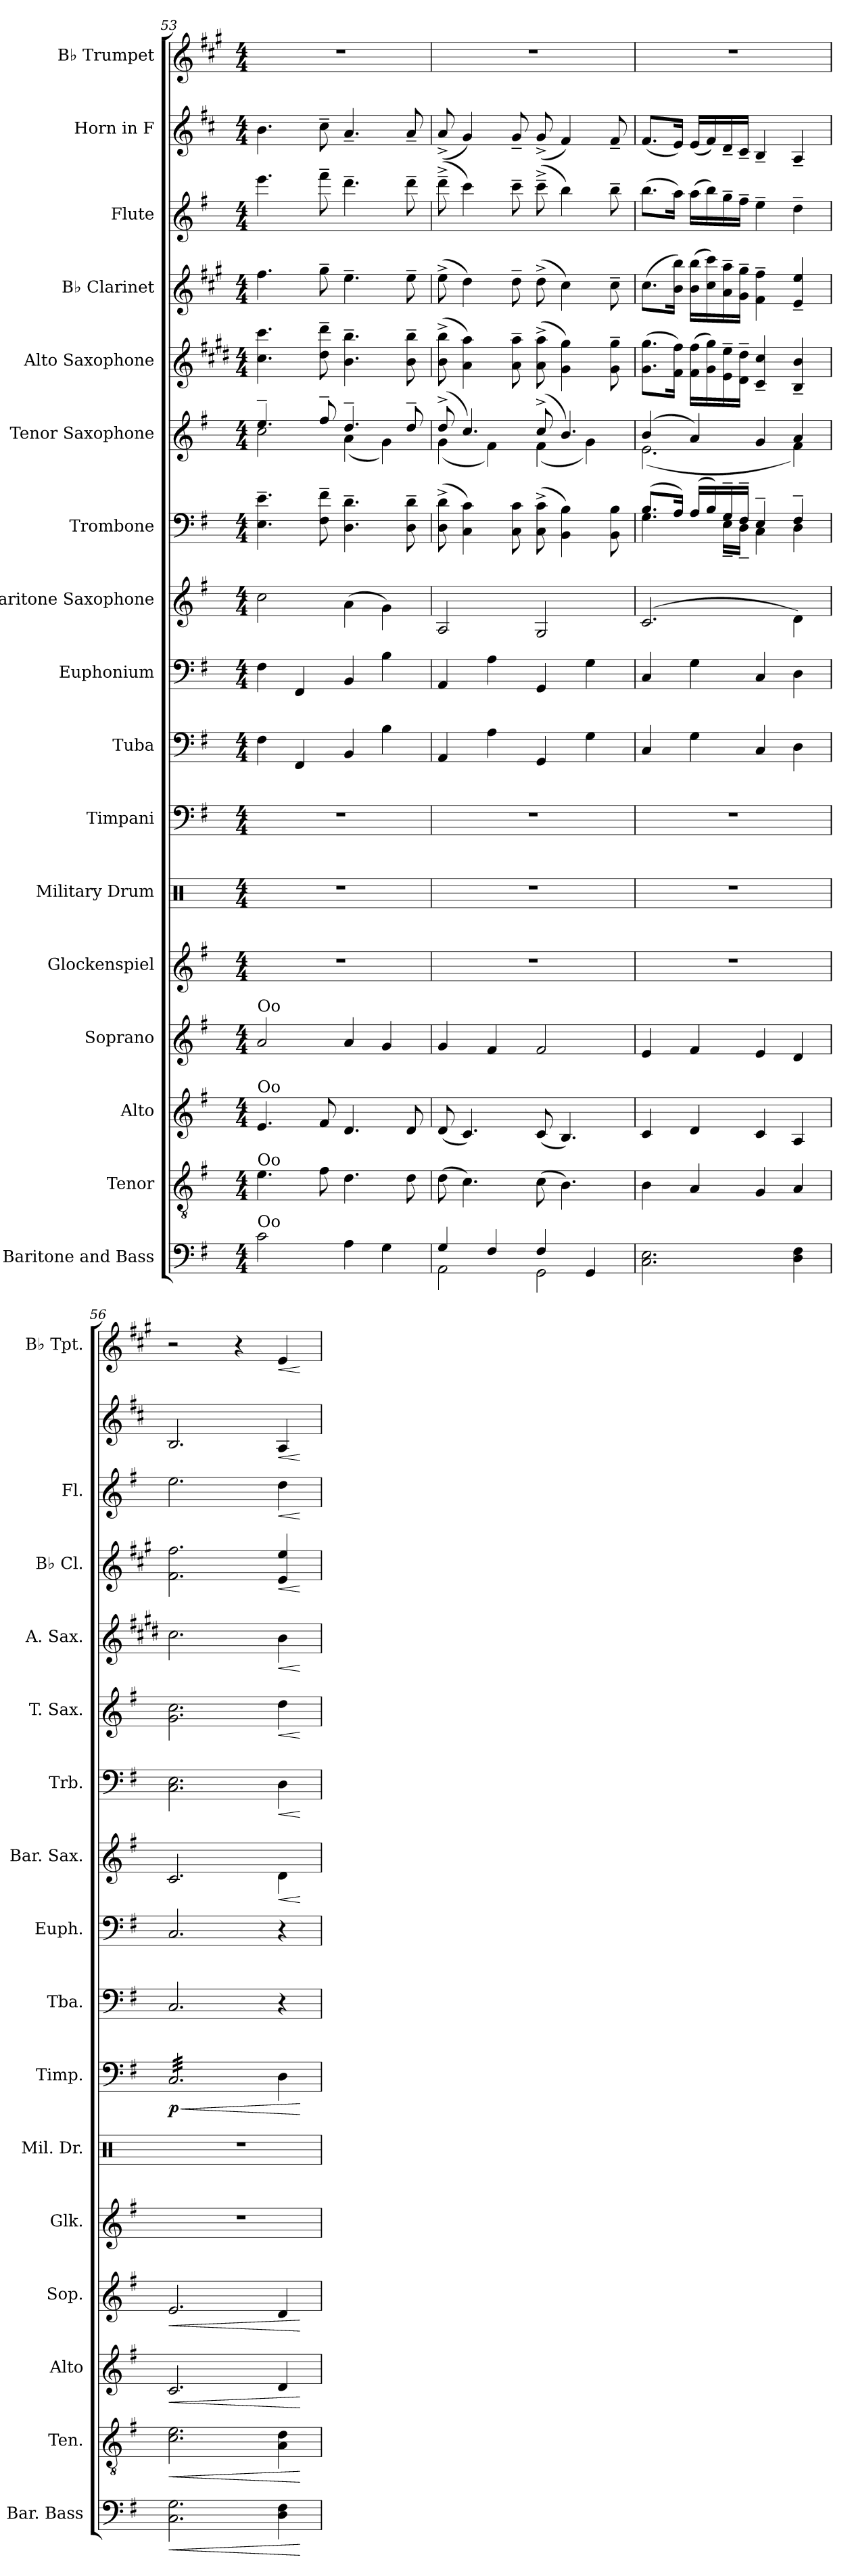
**kern	**dynam	**kern	**dynam	**kern	**dynam	**kern	**dynam	**kern	**kern	**kern	**dynam	**kern	**kern	**kern	**dynam	**kern	**dynam	**kern	**dynam	**kern	**dynam	**kern	**dynam	**kern	**dynam	**kern	**dynam	**kern	**dynam
*part17	*part17	*part16	*part16	*part15	*part15	*part14	*part14	*part13	*part12	*part11	*part11	*part10	*part9	*part8	*part8	*part7	*part7	*part6	*part6	*part5	*part5	*part4	*part4	*part3	*part3	*part2	*part2	*part1	*part1
*staff17	*staff17	*staff16	*staff16	*staff15	*staff15	*staff14	*staff14	*staff13	*staff12	*staff11	*staff11	*staff10	*staff9	*staff8	*staff8	*staff7	*staff7	*staff6	*staff6	*staff5	*staff5	*staff4	*staff4	*staff3	*staff3	*staff2	*staff2	*staff1	*staff1
*I"Baritone and Bass	*	*I"Tenor	*	*I"Alto	*	*I"Soprano	*	*I"Glockenspiel	*I"Military Drum	*I"Timpani	*	*I"Tuba	*I"Euphonium	*I"Baritone Saxophone	*	*I"Trombone	*	*I"Tenor Saxophone	*	*I"Alto Saxophone	*	*I"B♭ Clarinet	*	*I"Flute	*	*I"Horn in F	*	*I"B♭ Trumpet	*
*I'Bar. Bass	*	*I'Ten.	*	*I'Alto	*	*I'Sop.	*	*I'Glk.	*I'Mil. Dr.	*I'Timp.	*	*I'Tba.	*I'Euph.	*I'Bar. Sax.	*	*I'Trb.	*	*I'T. Sax.	*	*I'A. Sax.	*	*I'B♭ Cl.	*	*I'Fl.	*	*	*	*I'B♭ Tpt.	*
*clefF4	*	*clefGv2	*	*clefG2	*	*clefG2	*	*clefG2	*clefX	*clefF4	*	*clefF4	*clefF4	*clefG2	*	*clefF4	*	*clefG2	*	*clefG2	*	*clefG2	*	*clefG2	*	*clefG2	*	*clefG2	*
*	*	*	*	*	*	*	*	*ITrd-14c-24	*	*	*	*	*	*ITrd12c21	*	*	*	*ITrd8c14	*	*ITrd5c9	*	*ITrd1c2	*	*	*	*ITrd4c7	*	*ITrd1c2	*
*k[f#]	*	*k[f#]	*	*k[f#]	*	*k[f#]	*	*k[f#]	*k[]	*k[f#]	*	*k[f#]	*k[f#]	*k[f#]	*	*k[f#]	*	*k[f#]	*	*k[f#]	*	*k[f#]	*	*k[f#]	*	*k[f#]	*	*k[f#]	*
*M4/4	*	*M4/4	*	*M4/4	*	*M4/4	*	*M4/4	*M4/4	*M4/4	*	*M4/4	*M4/4	*M4/4	*	*M4/4	*	*M4/4	*	*M4/4	*	*M4/4	*	*M4/4	*	*M4/4	*	*M4/4	*
=53	=53	=53	=53	=53	=53	=53	=53	=53	=53	=53	=53	=53	=53	=53	=53	=53	=53	=53	=53	=53	=53	=53	=53	=53	=53	=53	=53	=53	=53
*	*	*	*	*	*	*	*	*	*	*	*	*	*	*	*	*	*	*^	*	*	*	*	*	*	*	*	*	*	*
!	!	!	!	!	!	!LO:TX:a:t=Oo	!	!	!	!	!	!	!	!	!	!	!	!	!	!	!	!	!	!	!	!	!	!	!	!
!	!	!	!	!LO:TX:a:t=Oo	!	!	!	!	!	!	!	!	!	!	!	!	!	!	!	!	!	!	!	!	!	!	!	!	!	!
!	!	!LO:TX:a:t=Oo	!	!	!	!	!	!	!	!	!	!	!	!	!	!	!	!	!	!	!	!	!	!	!	!	!	!	!	!
!LO:TX:a:t=Oo	!	!	!	!	!	!	!	!	!	!	!	!	!	!	!	!	!	!	!	!	!	!	!	!	!	!	!	!	!	!
2c\	.	4.e\	.	4.e/	.	2a/	.	1r	1r	1r	.	4F#\	4F#\	2c\	.	4.E\~ 4.e\~	.	4.e~/	2c\	.	4.e\ 4.ee\	.	4.ee\	.	4.eee\	.	4.e\	.	1r	.
.	.	.	.	.	.	.	.	.	.	.	.	4FF#/	4FF#/	.	.	.	.	.	.	.	.	.	.	.	.	.	.	.	.	.
.	.	8f#\	.	8f#/	.	.	.	.	.	.	.	.	.	.	.	8F#\~ 8f#\~	.	8f#~/	.	.	8f#\~ 8ff#\~	.	8ff#~\	.	8fff#~\	.	8f#~\	.	.	.
4A\	.	4.d\	.	4.d/	.	4a/	.	.	.	.	.	4BB/	4BB/	(4A\	.	4.D\~ 4.d\~	.	4.d~/	(4A\	.	4.d\~ 4.dd\~	.	4.dd~\	.	4.ddd~\	.	4.d~/	.	.	.
4G\	.	.	.	.	.	4g/	.	.	.	.	.	4B\	4B\	4G\)	.	.	.	.	4G\)	.	.	.	.	.	.	.	.	.	.	.
.	.	8d\	.	8d/	.	.	.	.	.	.	.	.	.	.	.	8D\~ 8d\~	.	8d~/	.	.	8d\~ 8dd\~	.	8dd~\	.	8ddd~\	.	8d~/	.	.	.
=54	=54	=54	=54	=54	=54	=54	=54	=54	=54	=54	=54	=54	=54	=54	=54	=54	=54	=54	=54	=54	=54	=54	=54	=54	=54	=54	=54	=54	=54	=54
*^	*	*	*	*	*	*	*	*	*	*	*	*	*	*	*	*	*	*	*	*	*	*	*	*	*	*	*	*	*	*
4G/	2AA\	.	(8d\	.	(8d/	.	4g/	.	1r	1r	1r	.	4AA/	4AA/	2AA/	.	(8D\^ 8d\^	.	(8d^/	(4G\	.	(8d\^ 8dd\^	.	(8dd^\	.	(8ddd~^\	.	(8d^/	.	1r	.
.	.	.	4.c\)	.	4.c/)	.	.	.	.	.	.	.	.	.	.	.	4C\ 4c\)	.	4.c/)	.	.	4c\ 4cc\)	.	4cc\)	.	4ccc\)	.	4c/)	.	.	.
4F#/	.	.	.	.	.	.	4f#/	.	.	.	.	.	4A\	4A\	.	.	.	.	.	4F#\)	.	.	.	.	.	.	.	.	.	.	.
.	.	.	.	.	.	.	.	.	.	.	.	.	.	.	.	.	8C\ 8c\	.	.	.	.	8c\~ 8cc\~	.	8cc~\	.	8ccc~\	.	8c~/	.	.	.
4F#/	2GG\	.	(8c\	.	(8c/	.	2f#/	.	.	.	.	.	4GG/	4GG/	2GG/	.	(8C\^ 8c\^	.	(8c^/	(4F#\	.	(8c\^ 8cc\^	.	(8cc^\	.	(8ccc~^\	.	(8c^/	.	.	.
.	.	.	4.B\)	.	4.B/)	.	.	.	.	.	.	.	.	.	.	.	4BB\ 4B\)	.	4.B/)	.	.	4B\ 4b\)	.	4b\)	.	4bb\)	.	4B/)	.	.	.
4GG/	.	.	.	.	.	.	.	.	.	.	.	.	4G\	4G\	.	.	.	.	.	4G\)	.	.	.	.	.	.	.	.	.	.	.
.	.	.	.	.	.	.	.	.	.	.	.	.	.	.	.	.	8BB\ 8B\	.	.	.	.	8B\~ 8b\~	.	8b~\	.	8bb~\	.	8B~/	.	.	.
*v	*v	*	*	*	*	*	*	*	*	*	*	*	*	*	*	*	*	*	*	*	*	*	*	*	*	*	*	*	*	*	*
=55	=55	=55	=55	=55	=55	=55	=55	=55	=55	=55	=55	=55	=55	=55	=55	=55	=55	=55	=55	=55	=55	=55	=55	=55	=55	=55	=55	=55	=55	=55
*	*	*	*	*	*	*	*	*	*	*	*	*	*	*	*	*^	*	*	*	*	*	*	*	*	*	*	*	*	*	*
2.C\ 2.E\	.	4B\	.	4c/	.	4e/	.	1r	1r	1r	.	4C/	4C/	(2.C/	.	(8.B/L	4.G\	.	(4B/	(2.E\	.	(8.B\ 8.b\L	.	(8.b\L	.	(8.bb\L	.	(8.B/L	.	1r	.
.	.	.	.	.	.	.	.	.	.	.	.	.	.	.	.	16A/Jk)	.	.	.	.	.	16A\ 16a\Jk)	.	16a\ 16aa\Jk)	.	16aa\Jk)	.	16A/Jk)	.	.	.
.	.	4A/	.	4d/	.	4f#/	.	.	.	.	.	4G\	4G\	.	.	(16A/LL	.	.	4A/)	.	.	(16A\ 16a\LL	.	(16a\ 16aa\LL	.	(16aa\LL	.	(16A/LL	.	.	.
.	.	.	.	.	.	.	.	.	.	.	.	.	.	.	.	16B/)	.	.	.	.	.	16B\ 16b\)	.	16b\ 16bb\)	.	16bb\)	.	16B/)	.	.	.
.	.	.	.	.	.	.	.	.	.	.	.	.	.	.	.	16G~/	16E~\LL	.	.	.	.	16G\~ 16g\~	.	16g\~ 16gg\~	.	16gg~\	.	16G~/	.	.	.
.	.	.	.	.	.	.	.	.	.	.	.	.	.	.	.	16F#~/JJ	16D~\JJ	.	.	.	.	16F#\~ 16f#\~JJ	.	16f#\~ 16ff#\~JJ	.	16ff#~\JJ	.	16F#~/JJ	.	.	.
.	.	4G/	.	4c/	.	4e/	.	.	.	.	.	4C/	4C/	.	.	4E~/	4C\	.	4G/	.	.	4E/~ 4e/~	.	4e\~ 4ee\~	.	4ee~\	.	4E~/	.	.	.
4D\ 4F#\	.	4A/	.	4A/	.	4d/	.	.	.	.	.	4D\	4D\	4D\)	.	4F#~/	4D\	.	4A/	4F#\)	.	4D/~ 4d/~	.	4d/~ 4dd/~	.	4dd~\	.	4D~/	.	.	.
=56	=56	=56	=56	=56	=56	=56	=56	=56	=56	=56	=56	=56	=56	=56	=56	=56	=56	=56	=56	=56	=56	=56	=56	=56	=56	=56	=56	=56	=56	=56	=56
!	!LO:HP:b	!	!LO:HP:b	!	!LO:HP:b	!	!LO:HP:b	!	!	!	!LO:HP:b	!	!	!	!	!	!	!	!	!	!	!	!	!	!	!	!	!	!	!	!
!	!	!	!	!	!	!	!	!	!	!	!LO:DY:n=1:b	!	!	!	!	!	!	!	!	!	!	!	!	!	!	!	!	!	!	!	!
*	*	*	*	*	*	*	*	*	*	*	*	*	*	*	*	*v	*v	*	*	*	*	*	*	*	*	*	*	*	*	*	*
*	*	*	*	*	*	*	*	*	*	*	*	*	*	*	*	*	*	*v	*v	*	*	*	*	*	*	*	*	*	*	*
*	*	*	*	*	*	*	*	*	*	*tremolo	*	*	*	*	*	*	*	*	*	*	*	*	*	*	*	*	*	*	*
2.C\ 2.G\	<	2.c\ 2.e\	<	2.c/	<	2.e/	<	1r	1r	32C/LLL	< p	2.C/	2.C/	2.C/	.	2.C\ 2.E\	.	2.G\ 2.c\	.	2.e\	.	2.e\ 2.ee\	.	2.ee\	.	2.E/	.	2r	.
.	.	.	.	.	.	.	.	.	.	32C/	.	.	.	.	.	.	.	.	.	.	.	.	.	.	.	.	.	.	.
.	.	.	.	.	.	.	.	.	.	32C/	.	.	.	.	.	.	.	.	.	.	.	.	.	.	.	.	.	.	.
.	.	.	.	.	.	.	.	.	.	32C/	.	.	.	.	.	.	.	.	.	.	.	.	.	.	.	.	.	.	.
.	.	.	.	.	.	.	.	.	.	32C/	.	.	.	.	.	.	.	.	.	.	.	.	.	.	.	.	.	.	.
.	.	.	.	.	.	.	.	.	.	32C/	.	.	.	.	.	.	.	.	.	.	.	.	.	.	.	.	.	.	.
.	.	.	.	.	.	.	.	.	.	32C/	.	.	.	.	.	.	.	.	.	.	.	.	.	.	.	.	.	.	.
.	.	.	.	.	.	.	.	.	.	32C/	.	.	.	.	.	.	.	.	.	.	.	.	.	.	.	.	.	.	.
.	.	.	.	.	.	.	.	.	.	32C/	.	.	.	.	.	.	.	.	.	.	.	.	.	.	.	.	.	.	.
.	.	.	.	.	.	.	.	.	.	32C/	.	.	.	.	.	.	.	.	.	.	.	.	.	.	.	.	.	.	.
.	.	.	.	.	.	.	.	.	.	32C/	.	.	.	.	.	.	.	.	.	.	.	.	.	.	.	.	.	.	.
.	.	.	.	.	.	.	.	.	.	32C/	.	.	.	.	.	.	.	.	.	.	.	.	.	.	.	.	.	.	.
.	.	.	.	.	.	.	.	.	.	32C/	.	.	.	.	.	.	.	.	.	.	.	.	.	.	.	.	.	.	.
.	.	.	.	.	.	.	.	.	.	32C/	.	.	.	.	.	.	.	.	.	.	.	.	.	.	.	.	.	.	.
.	.	.	.	.	.	.	.	.	.	32C/	.	.	.	.	.	.	.	.	.	.	.	.	.	.	.	.	.	.	.
.	.	.	.	.	.	.	.	.	.	32C/	.	.	.	.	.	.	.	.	.	.	.	.	.	.	.	.	.	.	.
.	.	.	.	.	.	.	.	.	.	32C/	.	.	.	.	.	.	.	.	.	.	.	.	.	.	.	.	.	4r	.
.	.	.	.	.	.	.	.	.	.	32C/	.	.	.	.	.	.	.	.	.	.	.	.	.	.	.	.	.	.	.
.	.	.	.	.	.	.	.	.	.	32C/	.	.	.	.	.	.	.	.	.	.	.	.	.	.	.	.	.	.	.
.	.	.	.	.	.	.	.	.	.	32C/	.	.	.	.	.	.	.	.	.	.	.	.	.	.	.	.	.	.	.
.	.	.	.	.	.	.	.	.	.	32C/	.	.	.	.	.	.	.	.	.	.	.	.	.	.	.	.	.	.	.
.	.	.	.	.	.	.	.	.	.	32C/	.	.	.	.	.	.	.	.	.	.	.	.	.	.	.	.	.	.	.
.	.	.	.	.	.	.	.	.	.	32C/	.	.	.	.	.	.	.	.	.	.	.	.	.	.	.	.	.	.	.
.	.	.	.	.	.	.	.	.	.	32C/JJJ	.	.	.	.	.	.	.	.	.	.	.	.	.	.	.	.	.	.	.
*	*	*	*	*	*	*	*	*	*	*Xtremolo	*	*	*	*	*	*	*	*	*	*	*	*	*	*	*	*	*	*	*
!	!	!	!	!	!	!	!	!	!	!	!	!	!	!	!LO:HP:b	!	!LO:HP:b	!	!LO:HP:b	!	!LO:HP:b	!	!LO:HP:b	!	!LO:HP:b	!	!LO:HP:b	!	!LO:HP:b
4D\ 4F#\	.	4A\ 4d\	.	4d/	.	4d/	.	.	.	4D\	.	4r	4r	4D\	<	4D\	<	4d\	<	4d\	<	4d/ 4dd/	<	4dd\	<	4D/	<	4d/	<
.	[	.	[	.	[	.	[	.	.	.	[	.	.	.	[	.	[	.	[	.	[	.	[	.	[	.	[	.	[
=	=	=	=	=	=	=	=	=	=	=	=	=	=	=	=	=	=	=	=	=	=	=	=	=	=	=	=	=	=
*-	*-	*-	*-	*-	*-	*-	*-	*-	*-	*-	*-	*-	*-	*-	*-	*-	*-	*-	*-	*-	*-	*-	*-	*-	*-	*-	*-	*-	*-
